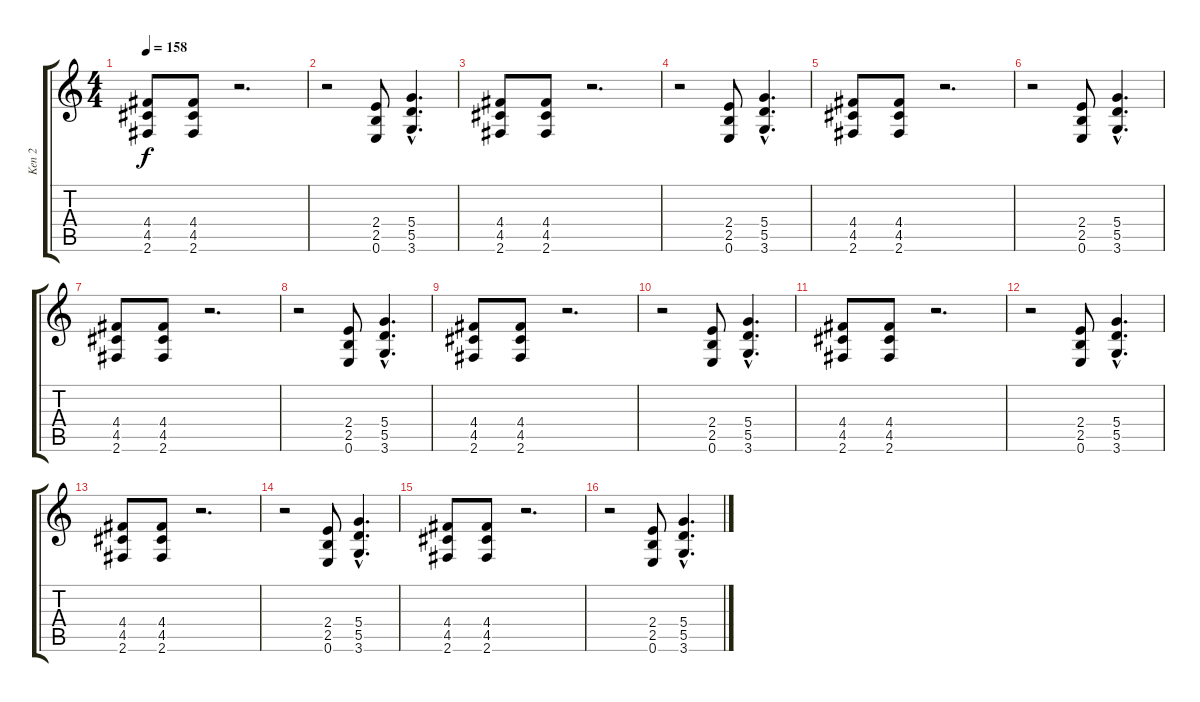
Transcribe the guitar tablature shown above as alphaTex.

\track ("Ken 2" "Ken 2") {instrument distortionguitar}
\staff {score tabs}
\tuning (E4 B3 G3 D3 A2 E2) {hide}
\ts (4 4)
\tempo 158
\clef g2
\ks c
(4.4 4.5 2.6).8{dy f instrument distortionguitar} (4.4 4.5 2.6).8 r.2{d} |
r.2 (2.4 2.5 0.6).8 (5.4{hac} 5.5{hac} 3.6{hac}).4{d} |
(4.4 4.5 2.6).8 (4.4 4.5 2.6).8 r.2{d} |
r.2 (2.4 2.5 0.6).8 (5.4{hac} 5.5{hac} 3.6{hac}).4{d} |
(4.4 4.5 2.6).8 (4.4 4.5 2.6).8 r.2{d} |
r.2 (2.4 2.5 0.6).8 (5.4{hac} 5.5{hac} 3.6{hac}).4{d} |
(4.4 4.5 2.6).8 (4.4 4.5 2.6).8 r.2{d} |
r.2 (2.4 2.5 0.6).8 (5.4{hac} 5.5{hac} 3.6{hac}).4{d} |
(4.4 4.5 2.6).8 (4.4 4.5 2.6).8 r.2{d} |
r.2 (2.4 2.5 0.6).8 (5.4{hac} 5.5{hac} 3.6{hac}).4{d} |
(4.4 4.5 2.6).8 (4.4 4.5 2.6).8 r.2{d} |
r.2 (2.4 2.5 0.6).8 (5.4{hac} 5.5{hac} 3.6{hac}).4{d} |
(4.4 4.5 2.6).8 (4.4 4.5 2.6).8 r.2{d} |
r.2 (2.4 2.5 0.6).8 (5.4{hac} 5.5{hac} 3.6{hac}).4{d} |
(4.4 4.5 2.6).8 (4.4 4.5 2.6).8 r.2{d} |
r.2 (2.4 2.5 0.6).8 (5.4{hac} 5.5{hac} 3.6{hac}).4{d}
